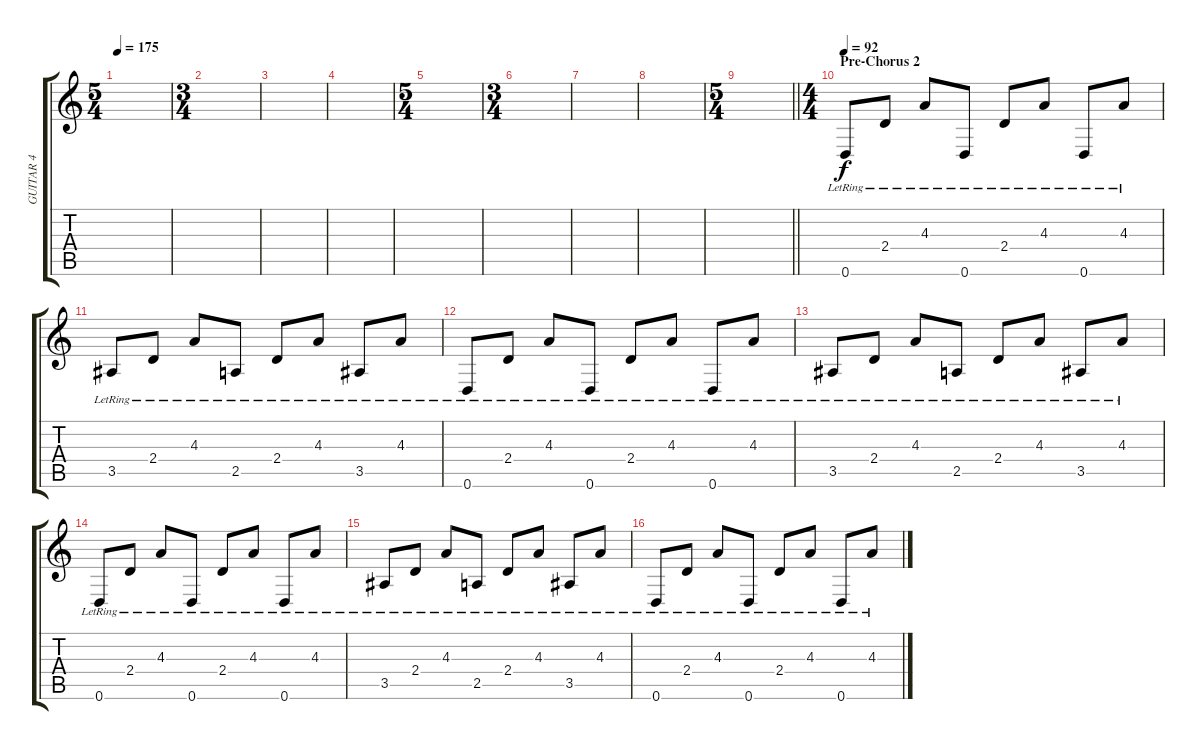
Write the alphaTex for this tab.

\track ("GUITAR 4" "GUITAR 4") {instrument acousticguitarnylon}
\staff {score tabs}
\tuning (D4 A3 F3 C3 G2 D2) {hide}
\ts (5 4)
\tempo 175
\clef g2
\ks c
|
\ts (3 4)
|
|
|
\ts (5 4)
|
\ts (3 4)
|
|
|
\ts (5 4)
\barLineRight lightlight
|
\ts (4 4)
\section ("" "Pre-Chorus 2")
\tempo 92
0.6{lr}.8 2.4{lr}.8 4.3{lr}.8 0.6{lr}.8 2.4{lr}.8 4.3{lr}.8 0.6{lr}.8 4.3{lr}.8 |
3.5{lr}.8 2.4{lr}.8 4.3{lr}.8 2.5{lr}.8 2.4{lr}.8 4.3{lr}.8 3.5{lr}.8 4.3{lr}.8 |
0.6{lr}.8 2.4{lr}.8 4.3{lr}.8 0.6{lr}.8 2.4{lr}.8 4.3{lr}.8 0.6{lr}.8 4.3{lr}.8 |
3.5{lr}.8 2.4{lr}.8 4.3{lr}.8 2.5{lr}.8 2.4{lr}.8 4.3{lr}.8 3.5{lr}.8 4.3{lr}.8 |
0.6{lr}.8 2.4{lr}.8 4.3{lr}.8 0.6{lr}.8 2.4{lr}.8 4.3{lr}.8 0.6{lr}.8 4.3{lr}.8 |
3.5{lr}.8 2.4{lr}.8 4.3{lr}.8 2.5{lr}.8 2.4{lr}.8 4.3{lr}.8 3.5{lr}.8 4.3{lr}.8 |
0.6{lr}.8 2.4{lr}.8 4.3{lr}.8 0.6{lr}.8 2.4{lr}.8 4.3{lr}.8 0.6{lr}.8 4.3{lr}.8
